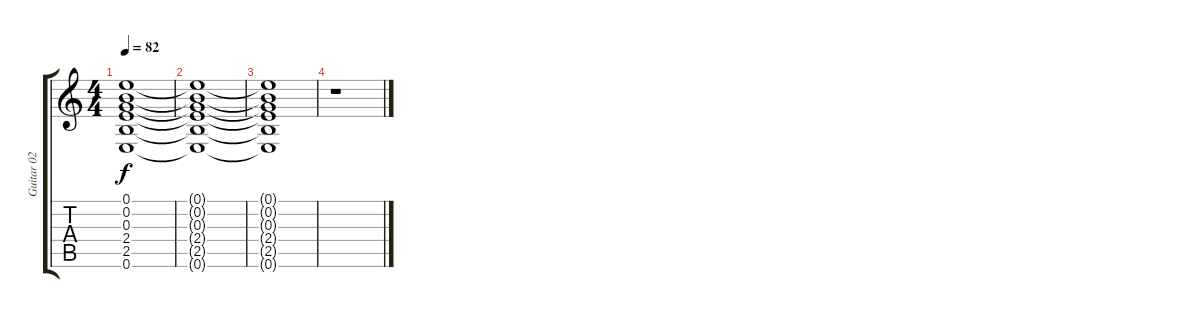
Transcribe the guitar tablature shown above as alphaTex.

\track ("Guitar 02" "Guitar 02") {instrument acousticguitarnylon}
\staff {score tabs}
\tuning (E4 B3 G3 D3 A2 E2) {hide}
\ts (4 4)
\tempo 82
\clef g2
\ks c
(0.1{t} 0.2{t} 0.3{t} 2.4{t} 2.5{t} 0.6{t}).1{dy f} |
(0.1{t} 0.2{t} 0.3{t} 2.4{t} 2.5{t} 0.6{t}).1 |
(0.1{t} 0.2{t} 0.3{t} 2.4{t} 2.5{t} 0.6{t}).1 |
r.1
